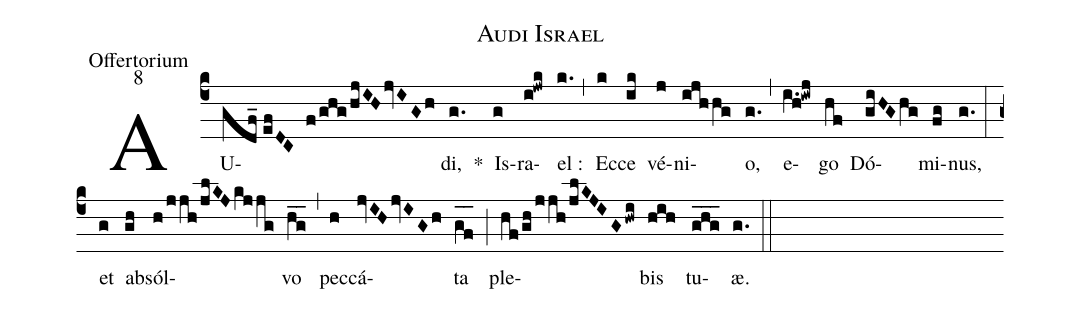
name:Audi Israel;
office-part:Offertorium;
mode:8;
%%
(c4) AU(gdf_//efDC f/ghg/hjIHjvIGh)di,(g.) *() Is(g)ra(i!jwk)el :(k.) (,) Ec(k)ce(ik) vé(j)ni(ijhhg)o,(g.) (,) e(i.h!iwj)go(hf) Dó(giHGhg)mi(fg)nus,(g.) (:) et(g) ab(gh)sól(h/jjh/jlKJkjjg)vo(hg__) (,) pec(h)cá(jvIHjvIGh)ta(g_[oh:h]f_[oh:h]) (;) ple(hf/gh/jjh/jlKJIGhwi)bis(hih) tu(ghg___)æ.(g.) (::)
